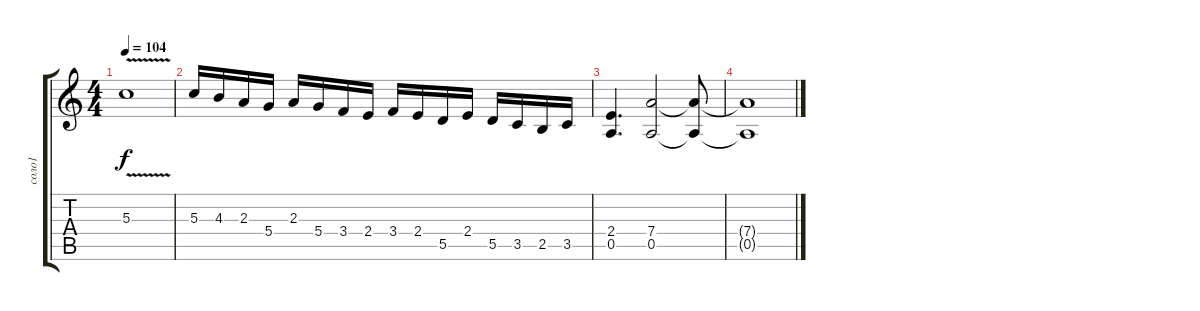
\track ("соло1" "соло1") {instrument distortionguitar}
\staff {score tabs}
\tuning (E4 B3 G3 D3 A2 D2) {hide}
\ts (4 4)
\tempo 104
\clef g2
\ks c
5.3{v}.1{dy f} |
5.3.16 4.3.16 2.3.16 5.4.16 2.3.16 5.4.16 3.4.16 2.4.16 3.4.16 2.4.16 5.5.16 2.4.16 5.5.16 3.5.16 2.5.16 3.5.16 |
(2.4 0.5).4{d} (7.4 0.5).2 (7.4{t} 0.5{t}).8 |
(7.4{t} 0.5{t}).1
